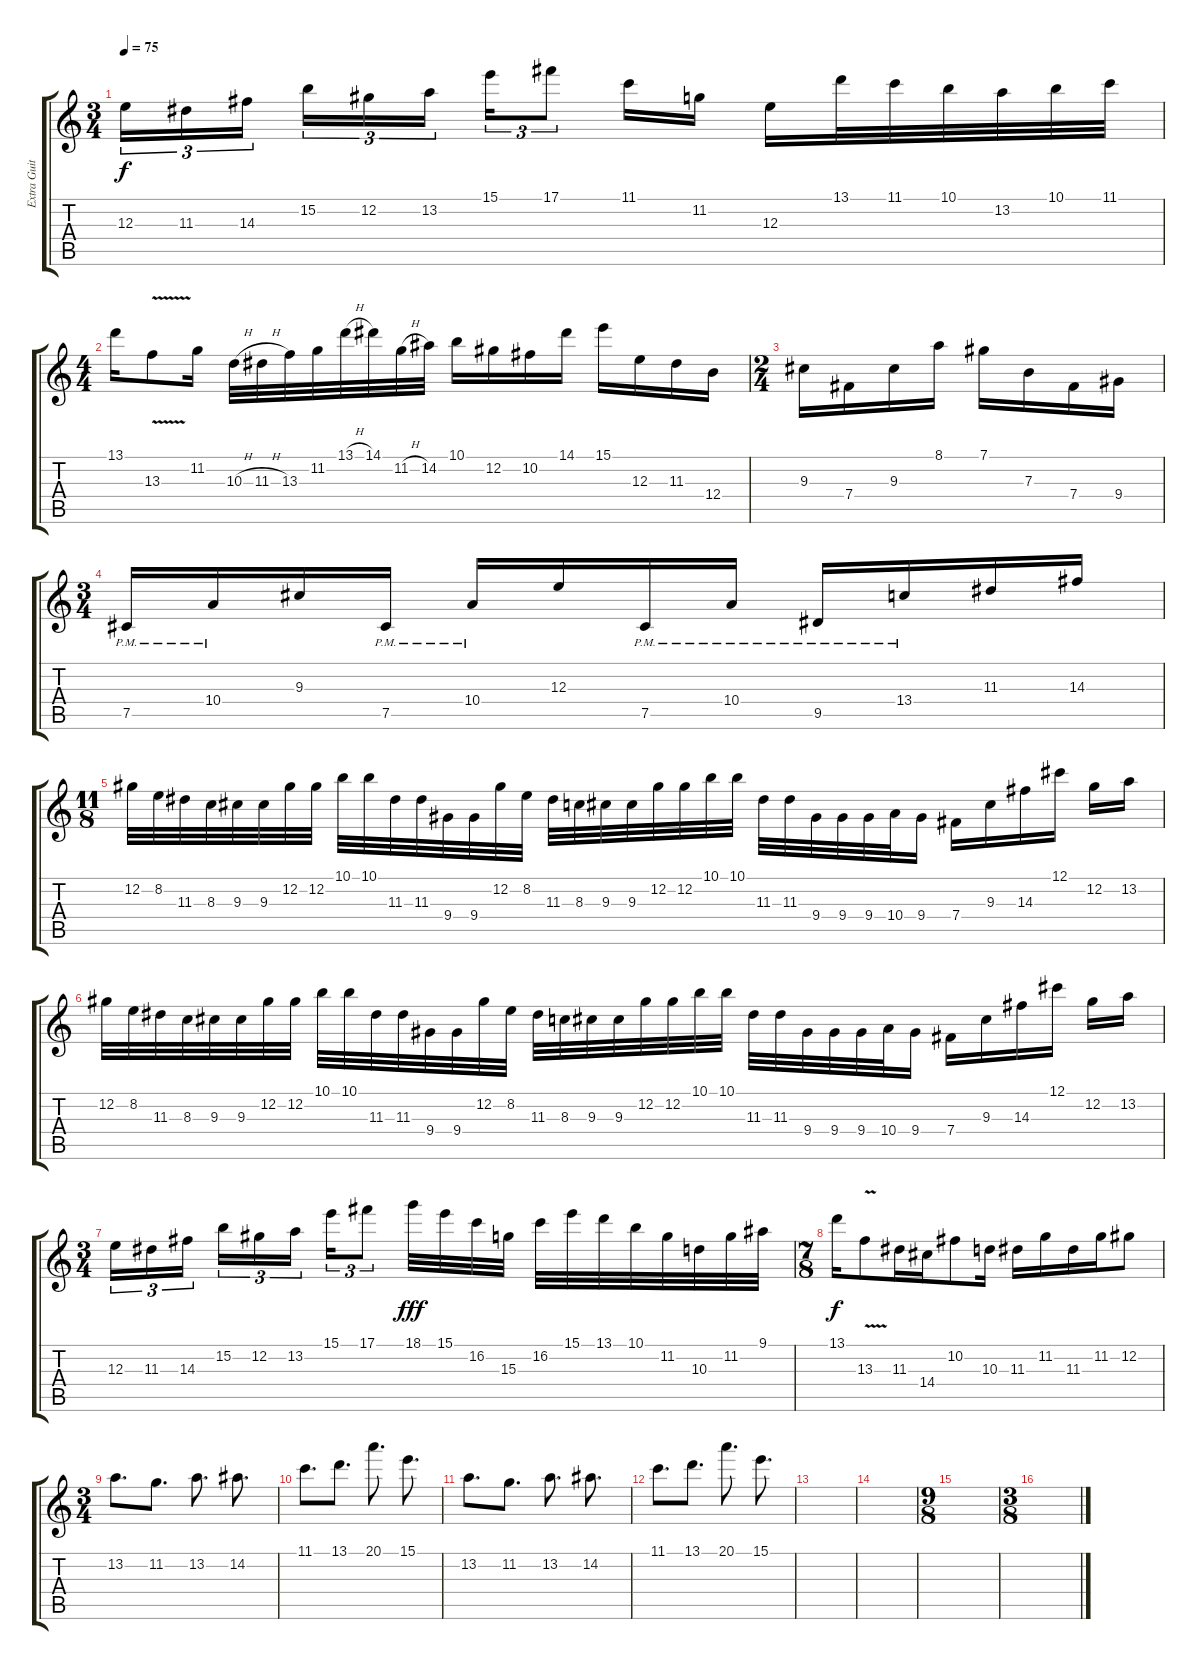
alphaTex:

\track ("Extra Guitar" "Extra Guit") {instrument overdrivenguitar}
\staff {score tabs}
\tuning (Db4 Ab3 E3 B2 Gb2 Db2) {hide}
\ts (3 4)
\tempo 75
\clef g2
\ks c
12.3.16{tu (3 2) dy f} 11.3.16{tu (3 2)} 14.3.16{tu (3 2) beam splitsecondary} 15.2.16{tu (3 2)} 12.2.16{tu (3 2)} 13.2.16{tu (3 2)} 15.1.16{tu (3 2)} 17.1.8{tu (3 2)} 11.1.16 11.2.16 12.3.16 13.1.32 11.1.32 10.1.32 13.2.32 10.1.32 11.1.32 |
\ts (4 4)
13.1.16 13.3{v}.8 11.2.16 10.3{h}.32 11.3{h}.32 13.3.32 11.2.32 13.1{h}.32 14.1.32 11.2{h}.32 14.2.32 10.1.16 12.2.16 10.2.16 14.1.16 15.1.16 12.3.16 11.3.16 12.4.16 |
\ts (2 4)
9.3.16 7.4.16 9.3.16 8.1.16 7.1.16 7.3.16 7.4.16 9.4.16 |
\ts (3 4)
7.5{pm}.16 10.4{pm}.16 9.3.16 7.5{pm}.16 10.4{pm}.16 12.3.16 7.5{pm}.16 10.4{pm}.16 9.5{pm}.16 13.4{pm}.16 11.3.16 14.3.16 |
\ts (11 8)
12.2.32 8.2.32 11.3.32 8.3.32 9.3.32 9.3.32 12.2.32 12.2.32 10.1.32 10.1.32 11.3.32 11.3.32 9.4.32 9.4.32 12.2.32 8.2.32 11.3.32 8.3.32 9.3.32 9.3.32 12.2.32 12.2.32 10.1.32 10.1.32 11.3.32 11.3.32 9.4.32 9.4.32 9.4.32 10.4.32 9.4.16 7.4.16 9.3.16 14.3.16 12.1.16 12.2.16 13.2.16 |
12.2.32 8.2.32 11.3.32 8.3.32 9.3.32 9.3.32 12.2.32 12.2.32 10.1.32 10.1.32 11.3.32 11.3.32 9.4.32 9.4.32 12.2.32 8.2.32 11.3.32 8.3.32 9.3.32 9.3.32 12.2.32 12.2.32 10.1.32 10.1.32 11.3.32 11.3.32 9.4.32 9.4.32 9.4.32 10.4.32 9.4.16 7.4.16 9.3.16 14.3.16 12.1.16 12.2.16 13.2.16 |
\ts (3 4)
12.3.16{tu (3 2)} 11.3.16{tu (3 2)} 14.3.16{tu (3 2) beam splitsecondary} 15.2.16{tu (3 2)} 12.2.16{tu (3 2)} 13.2.16{tu (3 2)} 15.1.16{tu (3 2)} 17.1.8{tu (3 2)} 18.1.32{dy fff} 15.1.32 16.2.32 15.3.32 16.2.32 15.1.32 13.1.32 10.1.32 11.2.32 10.3.32 11.2.32 9.1.32 |
\ts (7 8)
13.1.16{dy f} 13.3{v}.8 11.3.16 14.4.16 10.2.8 10.3.16 11.3.16 11.2.16 11.3.16 11.2.16 12.2.8 |
\ts (3 4)
13.2.8{d} 11.2.8{d} 13.2.8{d} 14.2.8{d} |
11.1.8{d} 13.1.8{d} 20.1.8{d} 15.1.8{d} |
13.2.8{d} 11.2.8{d} 13.2.8{d} 14.2.8{d} |
11.1.8{d} 13.1.8{d} 20.1.8{d} 15.1.8{d} |
|
|
\ts (9 8)
|
\ts (3 8)
